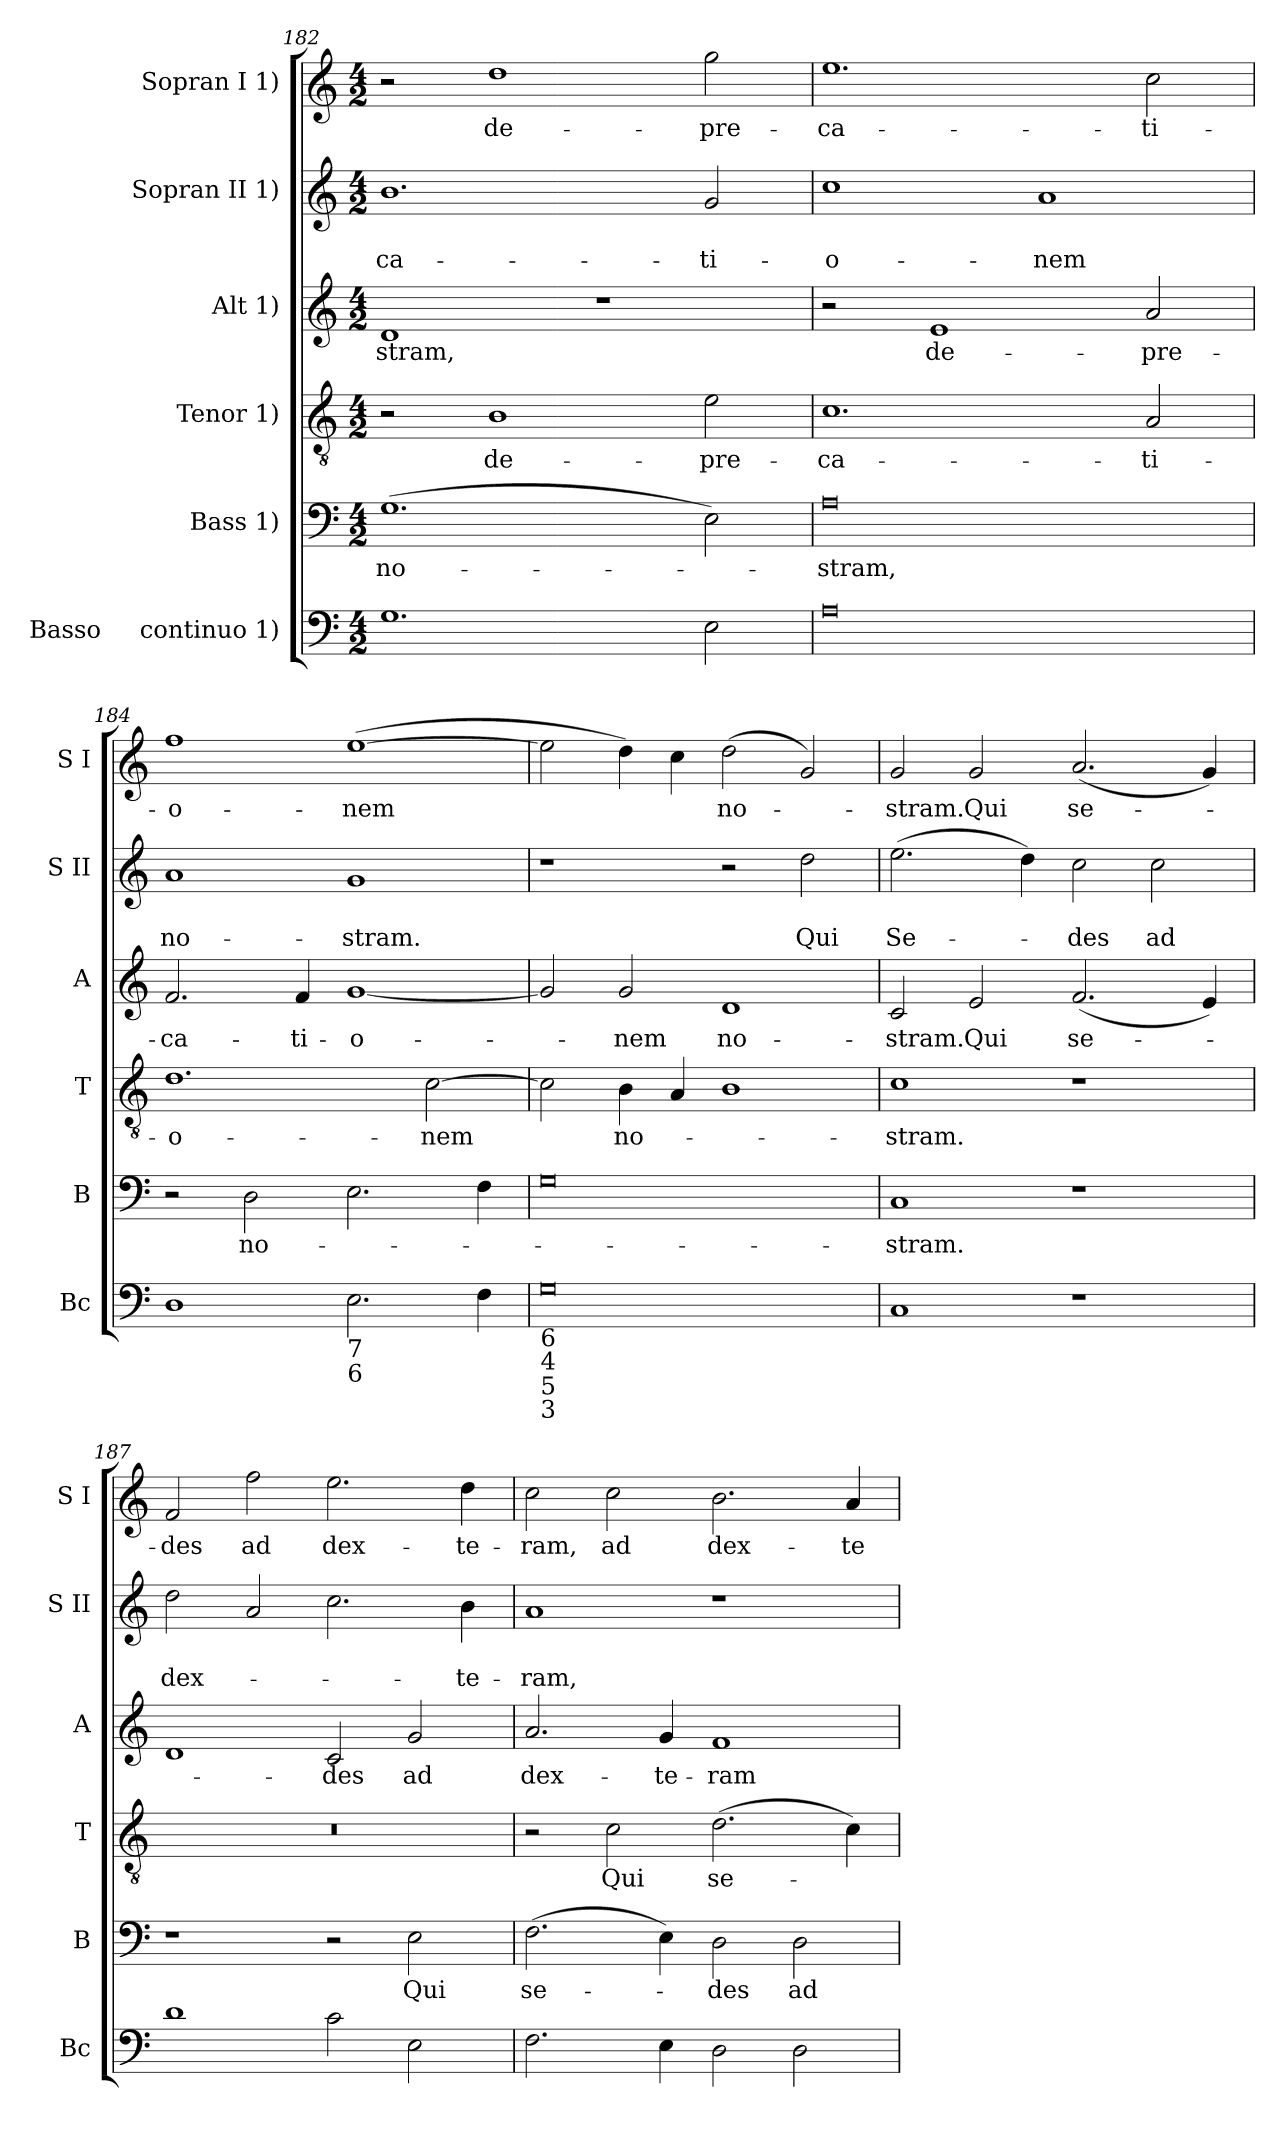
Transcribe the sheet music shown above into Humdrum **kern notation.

**kern	**kern	**text	**kern	**text	**kern	**text	**kern	**text	**text	**kern	**text
*part6	*part5	*part5	*part4	*part4	*part3	*part3	*part2	*part2	*part2	*part1	*part1
*staff6	*staff5	*staff5	*staff4	*staff4	*staff3	*staff3	*staff2	*staff2	*staff2	*staff1	*staff1
*I"Basso     continuo 1)	*I"Bass 1)	*	*I"Tenor 1)	*	*I"Alt 1)	*	*I"Sopran II 1)	*	*	*I"Sopran I 1)	*
*I'Bc	*I'B	*	*I'T	*	*I'A	*	*I'S II	*	*	*I'S I	*
!!LO:PB:g=z
*clefF4	*clefF4	*	*clefGv2	*	*clefG2	*	*clefG2	*	*	*clefG2	*
*k[]	*k[]	*	*k[]	*	*k[]	*	*k[]	*	*	*k[]	*
*C:	*C:	*	*C:	*	*C:	*	*C:	*	*	*C:	*
*M4/2	*M4/2	*	*M4/2	*	*M4/2	*	*M4/2	*	*	*M4/2	*
=182	=182	=182	=182	=182	=182	=182	=182	=182	=182	=182	=182
1.G	(1.G	no-	2r	.	1d	-stram,	1.b	.	-ca-	2r	.
.	.	.	1B	de-	.	.	.	.	.	1dd	de-
.	.	.	.	.	1r	.	.	.	.	.	.
2E\	2E\)	.	2e\	-pre-	.	.	2g/	.	-ti-	2gg\	-pre-
=183	=183	=183	=183	=183	=183	=183	=183	=183	=183	=183	=183
0A	0A	-stram,	1.c	-ca-	2r	.	1cc	.	-o-	1.ee	-ca-
.	.	.	.	.	1e	de-	.	.	.	.	.
.	.	.	.	.	.	.	1a	.	-nem	.	.
.	.	.	2A/	-ti-	2a/	-pre-	.	.	.	2cc\	-ti-
=184	=184	=184	=184	=184	=184	=184	=184	=184	=184	=184	=184
1D	2r	.	1.d	-o-	2.f/	-ca-	1a	.	no-	1ff	-o-
.	2D\	no-	.	.	.	.	.	.	.	.	.
.	.	.	.	.	4f/	-ti-	.	.	.	.	.
!LO:TX:b:t=7	!	!	!	!	!	!	!	!	!	!	!
!LO:TX:b:t=6	!	!	!	!	!	!	!	!	!	!	!
2.E\	2.E\	.	.	.	[1g	-o-	1g	.	-stram.	([1ee	-nem
.	.	.	[2c\	-nem	.	.	.	.	.	.	.
4F\	4F\	.	.	.	.	.	.	.	.	.	.
=185	=185	=185	=185	=185	=185	=185	=185	=185	=185	=185	=185
!LO:TX:b:t=6\n4	!	!	!	!	!	!	!	!	!	!	!
!LO:TX:b:t=5\n3	!	!	!	!	!	!	!	!	!	!	!
0G	0G	.	2c\]	.	2g/]	.	1r	.	.	2ee\]	.
.	.	.	4B\	no-	2g/	-nem	.	.	.	4dd\)	.
.	.	.	4A/	.	.	.	.	.	.	4cc\	.
.	.	.	1B	.	1d	no-	2r	.	.	(2dd\	no-
.	.	.	.	.	.	.	2dd\	.	Qui	2g/)	.
=186	=186	=186	=186	=186	=186	=186	=186	=186	=186	=186	=186
1C	1C	-stram.	1c	-stram.	2c/	-stram.	(2.ee\	.	Se-	2g/	-stram.
.	.	.	.	.	2e/	Qui	.	.	.	2g/	Qui
.	.	.	.	.	.	.	4dd\)	.	.	.	.
1r	1r	.	1r	.	(2.f/	se-	2cc\	.	-des	(2.a/	se-
.	.	.	.	.	.	.	2cc\	.	ad	.	.
.	.	.	.	.	4e/)	.	.	.	.	4g/)	.
!!LO:LB:g=z
=187	=187	=187	=187	=187	=187	=187	=187	=187	=187	=187	=187
1d	1r	.	0r	.	1d	.	2dd\	.	dex-	2f/	-des
.	.	.	.	.	.	.	2a/	.	.	2ff\	ad
2c\	2r	.	.	.	2c/	-des	2.cc\	.	.	2.ee\	dex-
2E\	2E\	Qui	.	.	2g/	ad	.	.	.	.	.
.	.	.	.	.	.	.	4b\	.	-te-	4dd\	-te-
=188	=188	=188	=188	=188	=188	=188	=188	=188	=188	=188	=188
2.F\	(2.F\	se-	2r	.	2.a/	dex-	1a	.	-ram,	2cc\	-ram,
.	.	.	2c\	Qui	.	.	.	.	.	2cc\	ad
4E\	4E\)	.	.	.	4g/	-te-	.	.	.	.	.
2D\	2D\	-des	(2.d\	se-	1f	-ram	1r	.	.	2.b\	dex-
2D\	2D\	ad	.	.	.	.	.	.	.	.	.
.	.	.	4c\)	.	.	.	.	.	.	4a/	-te-
=	=	=	=	=	=	=	=	=	=	=	=
*-	*-	*-	*-	*-	*-	*-	*-	*-	*-	*-	*-
